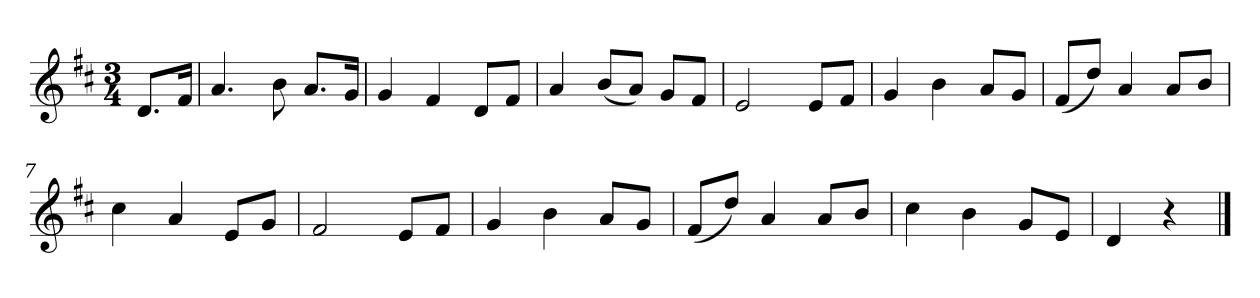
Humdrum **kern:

**kern
*part1
*staff1
*k[f#c#]
*M3/4
*MM120
=
8.dL
16f#Jk
=1
4.a
8b
8.aL
16gJk
=2
4g
4f#
8dL
8f#J
=3
4a
(8bL
8aJ)
8gL
8f#J
=4
2e
8eL
8f#J
=5
4g
4b
8aL
8gJ
=6
(8f#L
8ddJ)
4a
8aL
8bJ
=7
4cc#
4a
8eL
8gJ
=8
2f#
8eL
8f#J
=9
4g
4b
8aL
8gJ
=10
(8f#L
8ddJ)
4a
8aL
8bJ
=11
4cc#
4b
8gL
8eJ
=12
4d
4r
==
*-
